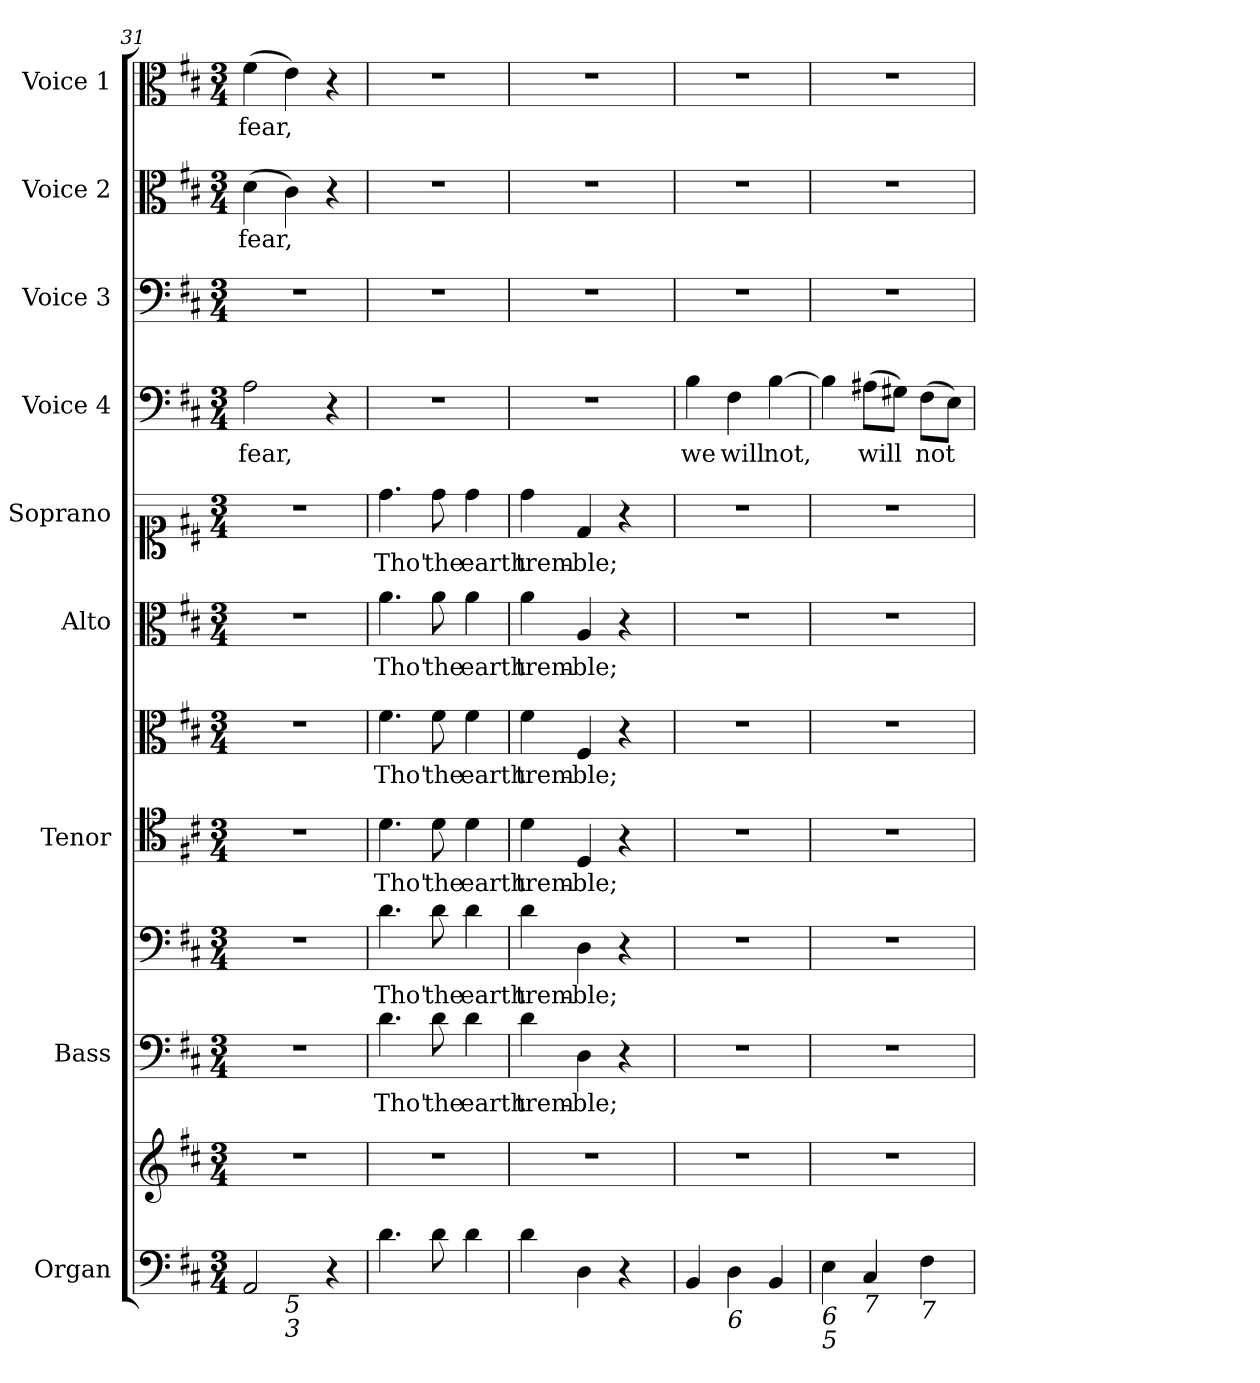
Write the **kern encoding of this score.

**kern	**kern	**kern	**text	**kern	**text	**kern	**text	**kern	**text	**kern	**text	**kern	**text	**kern	**text	**kern	**kern	**text	**kern	**text
*part11	*part11	*part10	*part10	*part9	*part9	*part8	*part8	*part7	*part7	*part6	*part6	*part5	*part5	*part4	*part4	*part3	*part2	*part2	*part1	*part1
*staff12	*staff11	*staff10	*staff10	*staff9	*staff9	*staff8	*staff8	*staff7	*staff7	*staff6	*staff6	*staff5	*staff5	*staff4	*staff4	*staff3	*staff2	*staff2	*staff1	*staff1
*I"Organ	*	*I"Bass	*	*	*	*I"Tenor	*	*	*	*I"Alto	*	*I"Soprano	*	*I"Voice 4	*	*I"Voice 3	*I"Voice 2	*	*I"Voice 1	*
*I'Org.	*	*I'B	*	*	*	*I'T	*	*I'A	*	*I'A	*	*I'S	*	*	*	*	*	*	*	*
*clefF4	*clefG2	*clefF4	*	*clefF4	*	*clefC4	*	*clefC3	*	*clefC3	*	*clefC1	*	*clefF4	*	*clefF4	*clefC3	*	*clefC3	*
*k[f#c#]	*k[f#c#]	*k[f#c#]	*	*k[f#c#]	*	*k[f#c#]	*	*k[f#c#]	*	*k[f#c#]	*	*k[f#c#]	*	*k[f#c#]	*	*k[f#c#]	*k[f#c#]	*	*k[f#c#]	*
*D:	*D:	*D:	*	*D:	*	*D:	*	*D:	*	*D:	*	*D:	*	*D:	*	*D:	*D:	*	*D:	*
*M3/4	*M3/4	*M3/4	*	*M3/4	*	*M3/4	*	*M3/4	*	*M3/4	*	*M3/4	*	*M3/4	*	*M3/4	*M3/4	*	*M3/4	*
=31	=31	=31	=31	=31	=31	=31	=31	=31	=31	=31	=31	=31	=31	=31	=31	=31	=31	=31	=31	=31
!LO:TX:b:i:t=6	!	!	!	!	!	!	!	!	!	!	!	!	!	!	!	!	!	!	!	!
!LO:TX:b:i:t=4	!	!	!	!	!	!	!	!	!	!	!	!	!	!	!	!	!	!	!	!
!	!	!	!	!	!	!	!	!	!	!	!	!	!	!	!LO:LY:b	!	!	!LO:LY:b	!	!LO:LY:b
*^	*	*	*	*	*	*	*	*	*	*	*	*	*	*	*	*	*	*	*	*
2AA/	4ryy	2.r	2.r	.	2.r	.	2.r	.	2.r	.	2.r	.	2.r	.	2A\	fear,	2.r	(>4d\	fear,	(>4f#\	fear,
!	!LO:TX:b:i:t=5	!	!	!	!	!	!	!	!	!	!	!	!	!	!	!	!	!	!	!	!
!	!LO:TX:b:i:t=3	!	!	!	!	!	!	!	!	!	!	!	!	!	!	!	!	!	!	!	!
.	2ryy	.	.	.	.	.	.	.	.	.	.	.	.	.	.	.	.	4c#\)	.	4e\)	.
4r	.	.	.	.	.	.	.	.	.	.	.	.	.	.	4r	.	.	4r	.	4r	.
=32	=32	=32	=32	=32	=32	=32	=32	=32	=32	=32	=32	=32	=32	=32	=32	=32	=32	=32	=32	=32	=32
!	!	!	!	!LO:LY:b	!	!LO:LY:b	!	!LO:LY:b	!	!LO:LY:b	!	!LO:LY:b	!	!LO:LY:b	!	!	!	!	!	!	!
*v	*v	*	*	*	*	*	*	*	*	*	*	*	*	*	*	*	*	*	*	*	*
4.d\	2.r	4.d\	Tho'	4.d\	Tho'	4.d\	Tho'	4.f#\	Tho'	4.a\	Tho'	4.dd\	Tho'	2.r	.	2.r	2.r	.	2.r	.
!	!	!	!LO:LY:b	!	!LO:LY:b	!	!LO:LY:b	!	!LO:LY:b	!	!LO:LY:b	!	!LO:LY:b	!	!	!	!	!	!	!
8d\	.	8d\	the	8d\	the	8d\	the	8f#\	the	8a\	the	8dd\	the	.	.	.	.	.	.	.
!	!	!	!LO:LY:b	!	!LO:LY:b	!	!LO:LY:b	!	!LO:LY:b	!	!LO:LY:b	!	!LO:LY:b	!	!	!	!	!	!	!
4d\	.	4d\	earth	4d\	earth	4d\	earth	4f#\	earth	4a\	earth	4dd\	earth	.	.	.	.	.	.	.
=33	=33	=33	=33	=33	=33	=33	=33	=33	=33	=33	=33	=33	=33	=33	=33	=33	=33	=33	=33	=33
!	!	!	!LO:LY:b	!	!LO:LY:b	!	!LO:LY:b	!	!LO:LY:b	!	!LO:LY:b	!	!LO:LY:b	!	!	!	!	!	!	!
4d\	2.r	4d\	trem-	4d\	trem-	4d\	trem-	4f#\	trem-	4a\	trem-	4dd\	trem-	2.r	.	2.r	2.r	.	2.r	.
!	!	!	!LO:LY:b	!	!LO:LY:b	!	!LO:LY:b	!	!LO:LY:b	!	!LO:LY:b	!	!LO:LY:b	!	!	!	!	!	!	!
4D\	.	4D\	-ble;	4D\	-ble;	4D/	-ble;	4F#/	-ble;	4A/	-ble;	4d/	-ble;	.	.	.	.	.	.	.
4r	.	4r	.	4r	.	4r	.	4r	.	4r	.	4r	.	.	.	.	.	.	.	.
!!LO:PB:g=z
=34	=34	=34	=34	=34	=34	=34	=34	=34	=34	=34	=34	=34	=34	=34	=34	=34	=34	=34	=34	=34
!	!	!	!	!	!	!	!	!	!	!	!	!	!	!	!LO:LY:b	!	!	!	!	!
4BB/	2.r	2.r	.	2.r	.	2.r	.	2.r	.	2.r	.	2.r	.	4B\	we	2.r	2.r	.	2.r	.
!LO:TX:b:i:t=6	!	!	!	!	!	!	!	!	!	!	!	!	!	!	!	!	!	!	!	!
!	!	!	!	!	!	!	!	!	!	!	!	!	!	!	!LO:LY:b	!	!	!	!	!
4D\	.	.	.	.	.	.	.	.	.	.	.	.	.	4F#\	will	.	.	.	.	.
!	!	!	!	!	!	!	!	!	!	!	!	!	!	!	!LO:LY:b	!	!	!	!	!
4BB/	.	.	.	.	.	.	.	.	.	.	.	.	.	[4B\	not,	.	.	.	.	.
=35	=35	=35	=35	=35	=35	=35	=35	=35	=35	=35	=35	=35	=35	=35	=35	=35	=35	=35	=35	=35
!LO:TX:b:i:t=6	!	!	!	!	!	!	!	!	!	!	!	!	!	!	!	!	!	!	!	!
!LO:TX:b:i:t=5	!	!	!	!	!	!	!	!	!	!	!	!	!	!	!	!	!	!	!	!
4E\	2.r	2.r	.	2.r	.	2.r	.	2.r	.	2.r	.	2.r	.	4B\]	.	2.r	2.r	.	2.r	.
!LO:TX:b:i:t=7	!	!	!	!	!	!	!	!	!	!	!	!	!	!	!	!	!	!	!	!
!	!	!	!	!	!	!	!	!	!	!	!	!	!	!	!LO:LY:b	!	!	!	!	!
4C#/	.	.	.	.	.	.	.	.	.	.	.	.	.	(>8A#X\L	will	.	.	.	.	.
.	.	.	.	.	.	.	.	.	.	.	.	.	.	8G#X\J)	.	.	.	.	.	.
!LO:TX:b:i:t=7	!	!	!	!	!	!	!	!	!	!	!	!	!	!	!	!	!	!	!	!
!	!	!	!	!	!	!	!	!	!	!	!	!	!	!	!LO:LY:b	!	!	!	!	!
4F#\	.	.	.	.	.	.	.	.	.	.	.	.	.	(>8F#\L	not	.	.	.	.	.
.	.	.	.	.	.	.	.	.	.	.	.	.	.	8E\J)	.	.	.	.	.	.
=	=	=	=	=	=	=	=	=	=	=	=	=	=	=	=	=	=	=	=	=
*-	*-	*-	*-	*-	*-	*-	*-	*-	*-	*-	*-	*-	*-	*-	*-	*-	*-	*-	*-	*-
